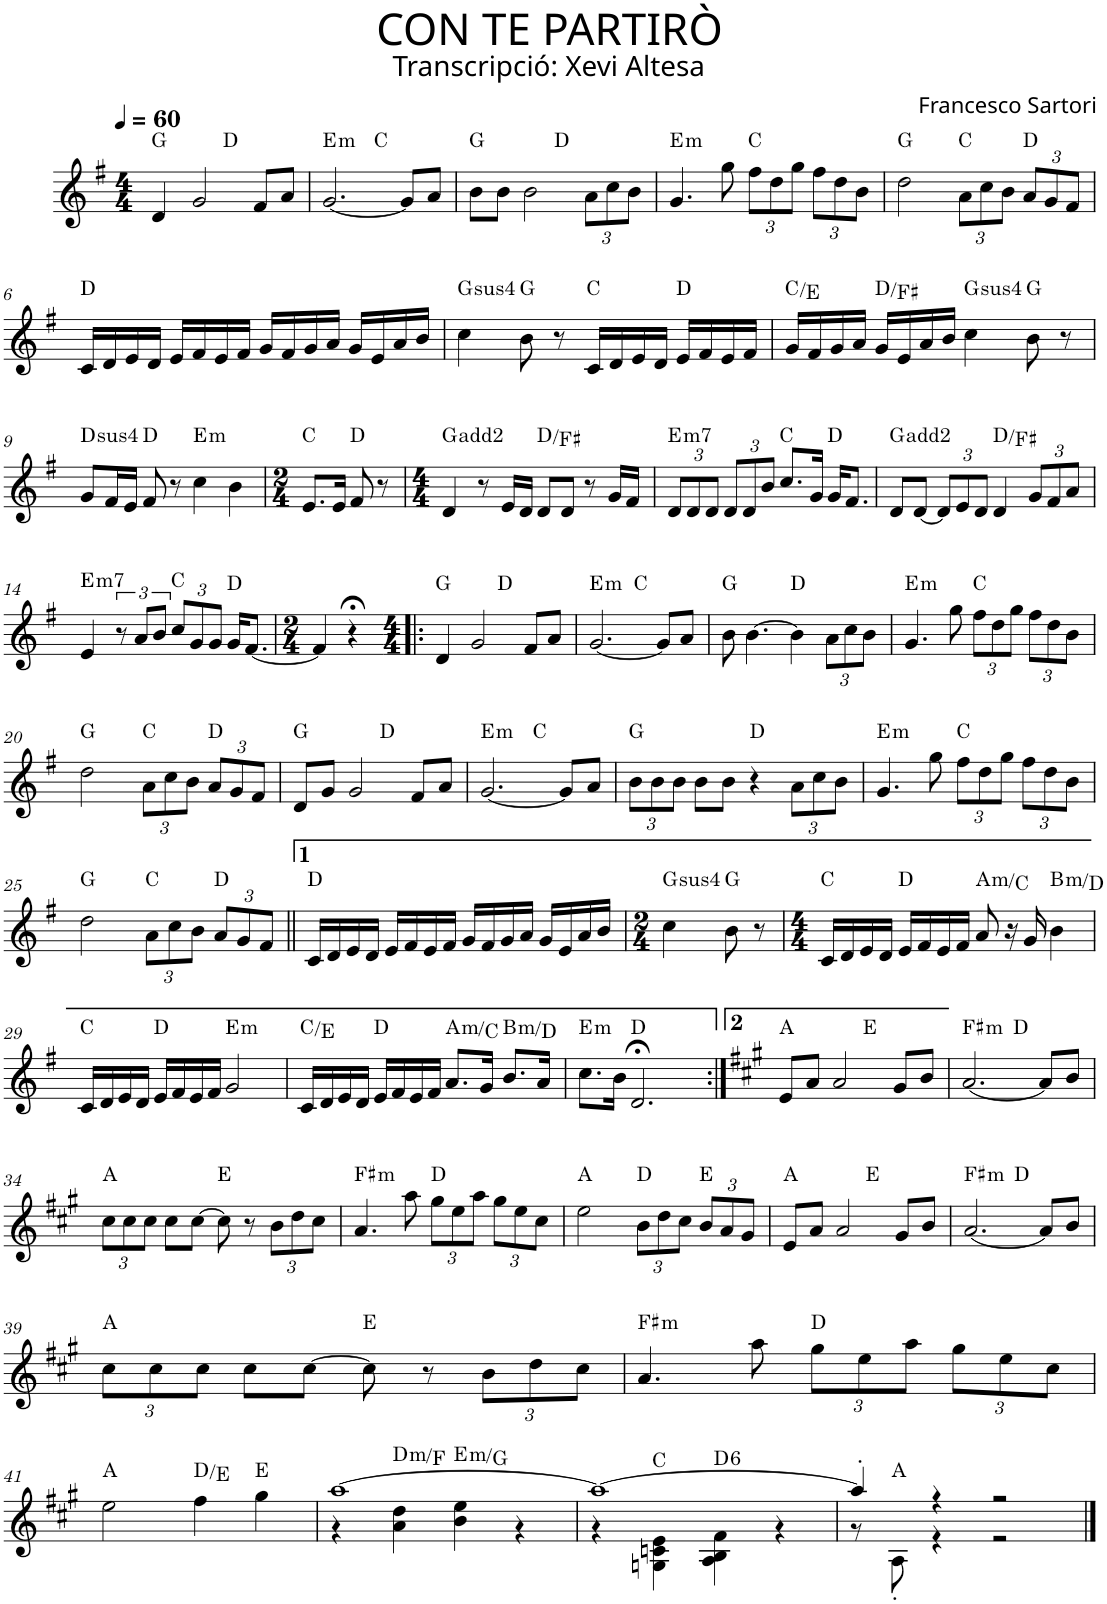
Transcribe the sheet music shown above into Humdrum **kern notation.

**kern	**harte
*part1	*part1
*staff1	*
*I"P1	*
*clefG2	*
*k[f#]	*
*G:	*
*M4/4	*
*MM60	*
=1	=1
*^	*
4d/	2ryy	G:maj
2g/	.	.
.	2ryy	D:maj
8f#/L	.	.
8a/J	.	.
=2	=2	=2
!	!	!LO:H:kt=m
[<2.g/	2ryy	E:min
.	2ryy	C:maj
8g/L]	.	.
8a/J	.	.
=3	=3	=3
8b\L	2ryy	G:maj
8b\J	.	.
2b\	.	.
.	2ryy	D:maj
*Xbrackettup	*	*
12a\L	.	.
12cc\	.	.
12b\J	.	.
=4	=4	=4
!	!	!LO:H:kt=m
*v	*v	*
4.g/	E:min
8gg\	.
12ff#\L	C:maj
12dd\	.
12gg\J	.
12ff#\L	.
12dd\	.
12b\J	.
=5	=5
2dd\	G:maj
12a\L	C:maj
12cc\	.
12b\J	.
12a/L	D:maj
12g/	.
12f#/J	.
!!LO:LB:g=z
=6	=6
16c/LL	D:maj
16d/	.
16e/	.
16d/JJ	.
16e/LL	.
16f#/	.
16e/	.
16f#/JJ	.
16g/LL	.
16f#/	.
16g/	.
16a/JJ	.
16g/LL	.
16e/	.
16a/	.
16b/JJ	.
=7	=7
!	!LO:H:kt=4
4cc\	G:sus4
8b\	G:maj
8r	.
16c/LL	C:maj
16d/	.
16e/	.
16d/JJ	.
16e/LL	D:maj
16f#/	.
16e/	.
16f#/JJ	.
=8	=8
16g/LL	C:maj/3
16f#/	.
16g/	.
16a/JJ	.
16g/LL	D:maj/3
16e/	.
16a/	.
16b/JJ	.
!	!LO:H:kt=4
4cc\	G:sus4
8b\	G:maj
8r	.
!!LO:LB:g=z
=9	=9
!	!LO:H:kt=4
8g/L	D:sus4
16f#/L	.
16e/JJ	.
8f#/	D:maj
8r	.
!	!LO:H:kt=m
4cc\	E:min
4b\	.
=10	=10
*M2/4	*
8.e/L	C:maj
16e/Jk	.
8f#/	D:maj
8r	.
=11	=11
*M4/4	*
4d/	G:maj(2)
8r	.
16e/LL	.
16d/JJ	.
8d/L	D:maj/3
8d/J	.
8r	.
16g/LL	.
16f#/JJ	.
=12	=12
!	!LO:H:kt=m7
12d/L	E:min7
12d/	.
12d/J	.
12d/L	.
12d/	.
12b/J	.
8.cc/L	C:maj
16g/Jk	.
16g/KL	D:maj
8.f#/J	.
=13	=13
8d/L	G:maj(2)
[<8d/J	.
12d/L]	.
12e/	.
12d/J	.
4d/	D:maj/3
12g/L	.
12f#/	.
12a/J	.
!!LO:LB:g=z
=14	=14
!	!LO:H:kt=m7
4e/	E:min7
*brackettup	*
12r	.
12a/L	.
12b/J	.
*Xbrackettup	*
12cc/L	C:maj
12g/	.
12g/J	.
16g/KL	D:maj
[<8.f#/J	.
=15	=15
*M2/4	*
4f#/]	.
4r;<	.
=16!|:	=16!|:
*M4/4	*
*^	*
4d/	2ryy	G:maj
2g/	.	.
.	2ryy	D:maj
8f#/L	.	.
8a/J	.	.
=17	=17	=17
!	!	!LO:H:kt=m
[<2.g/	2ryy	E:min
.	2ryy	C:maj
8g/L]	.	.
8a/J	.	.
*v	*v	*
=18	=18
8b\	G:maj
[>4.b\	.
4b\]	D:maj
12a\L	.
12cc\	.
12b\J	.
=19	=19
!	!LO:H:kt=m
4.g/	E:min
8gg\	.
12ff#\L	C:maj
12dd\	.
12gg\J	.
12ff#\L	.
12dd\	.
12b\J	.
!!LO:LB:g=z
=20	=20
2dd\	G:maj
12a\L	C:maj
12cc\	.
12b\J	.
12a/L	D:maj
12g/	.
12f#/J	.
=21	=21
*^	*
8d/L	2ryy	G:maj
8g/J	.	.
2g/	.	.
.	2ryy	D:maj
8f#/L	.	.
8a/J	.	.
=22	=22	=22
!	!	!LO:H:kt=m
[<2.g/	2ryy	E:min
.	2ryy	C:maj
8g/L]	.	.
8a/J	.	.
*v	*v	*
=23	=23
12b\L	G:maj
12b\	.
12b\J	.
8b\L	.
8b\J	.
4r	D:maj
12a\L	.
12cc\	.
12b\J	.
=24	=24
!	!LO:H:kt=m
4.g/	E:min
8gg\	.
12ff#\L	C:maj
12dd\	.
12gg\J	.
12ff#\L	.
12dd\	.
12b\J	.
!!LO:LB:g=z
=25	=25
2dd\	G:maj
12a\L	C:maj
12cc\	.
12b\J	.
12a/L	D:maj
12g/	.
12f#/J	.
=26||	=26||
16c/LL	D:maj
16d/	.
16e/	.
16d/JJ	.
16e/LL	.
16f#/	.
16e/	.
16f#/JJ	.
16g/LL	.
16f#/	.
16g/	.
16a/JJ	.
16g/LL	.
16e/	.
16a/	.
16b/JJ	.
=27	=27
*M2/4	*
!	!LO:H:kt=4
4cc\	G:sus4
8b\	G:maj
8r	.
=28	=28
*M4/4	*
16c/LL	C:maj
16d/	.
16e/	.
16d/JJ	.
16e/LL	D:maj
16f#/	.
16e/	.
16f#/JJ	.
!	!LO:H:kt=m
8a/	A:min/b3
16r	.
16g/	.
!	!LO:H:kt=m
4b\	B:min/b3
!!LO:LB:g=z
=29	=29
16c/LL	C:maj
16d/	.
16e/	.
16d/JJ	.
16e/LL	D:maj
16f#/	.
16e/	.
16f#/JJ	.
!	!LO:H:kt=m
2g/	E:min
=30	=30
16c/LL	C:maj/3
16d/	.
16e/	.
16d/JJ	.
16e/LL	D:maj
16f#/	.
16e/	.
16f#/JJ	.
!	!LO:H:kt=m
8.a/L	A:min/b3
16g/Jk	.
!	!LO:H:kt=m
8.b/L	B:min/b3
16a/Jk	.
=31	=31
!	!LO:H:kt=m
8.cc\L	E:min
16b\Jk	.
2.d;</	D:maj
=32:|!	=32:|!
*k[f#c#g#]	*
*A:	*
*^	*
8e/L	2ryy	A:maj
8a/J	.	.
2a/	.	.
.	2ryy	E:maj
8g#/L	.	.
8b/J	.	.
=33	=33	=33
!	!	!LO:H:kt=m
[<2.a/	2ryy	F#:min
.	2ryy	D:maj
8a/L]	.	.
8b/J	.	.
*v	*v	*
!!LO:LB:g=z
=34	=34
12cc#\L	A:maj
12cc#\	.
12cc#\J	.
8cc#\L	.
[>8cc#\J	.
8cc#\]	E:maj
8r	.
12b\L	.
12dd\	.
12cc#\J	.
=35	=35
!	!LO:H:kt=m
4.a/	F#:min
8aa\	.
12gg#\L	D:maj
12ee\	.
12aa\J	.
12gg#\L	.
12ee\	.
12cc#\J	.
=36	=36
2ee\	A:maj
12b\L	D:maj
12dd\	.
12cc#\J	.
12b/L	E:maj
12a/	.
12g#/J	.
=37	=37
*^	*
8e/L	2ryy	A:maj
8a/J	.	.
2a/	.	.
.	2ryy	E:maj
8g#/L	.	.
8b/J	.	.
=38	=38	=38
!	!	!LO:H:kt=m
[<2.a/	2ryy	F#:min
.	2ryy	D:maj
8a/L]	.	.
8b/J	.	.
*v	*v	*
!!LO:LB:g=z
=39	=39
12cc#\L	A:maj
12cc#\	.
12cc#\J	.
8cc#\L	.
[>8cc#\J	.
8cc#\]	E:maj
8r	.
12b\L	.
12dd\	.
12cc#\J	.
=40	=40
!	!LO:H:kt=m
4.a/	F#:min
8aa\	.
12gg#\L	D:maj
12ee\	.
12aa\J	.
12gg#\L	.
12ee\	.
12cc#\J	.
!!LO:LB:g=z
=41	=41
2ee\	A:maj
4ff#\	D:maj/2
4gg#\	E:maj
=42	=42
*^	*
[>1aa	4r	.
!	!	!LO:H:kt=m
.	4a\ 4dd\	D:min/b3
!	!	!LO:H:kt=m
.	4b\ 4ee\	E:min/b3
.	4r	.
=43	=43	=43
1aa_	4r	.
.	4Gn\ 4cn\ 4e\	C:maj
!	!	!LO:H:kt=6
.	4A\ 4B\ 4f#\	D:maj6
.	4r	.
=44	=44	=44
4aa'/]	8r	.
.	8A'\	A:maj
4r	4r	.
2r	2r	.
*v	*v	*
==	==
*-	*-
